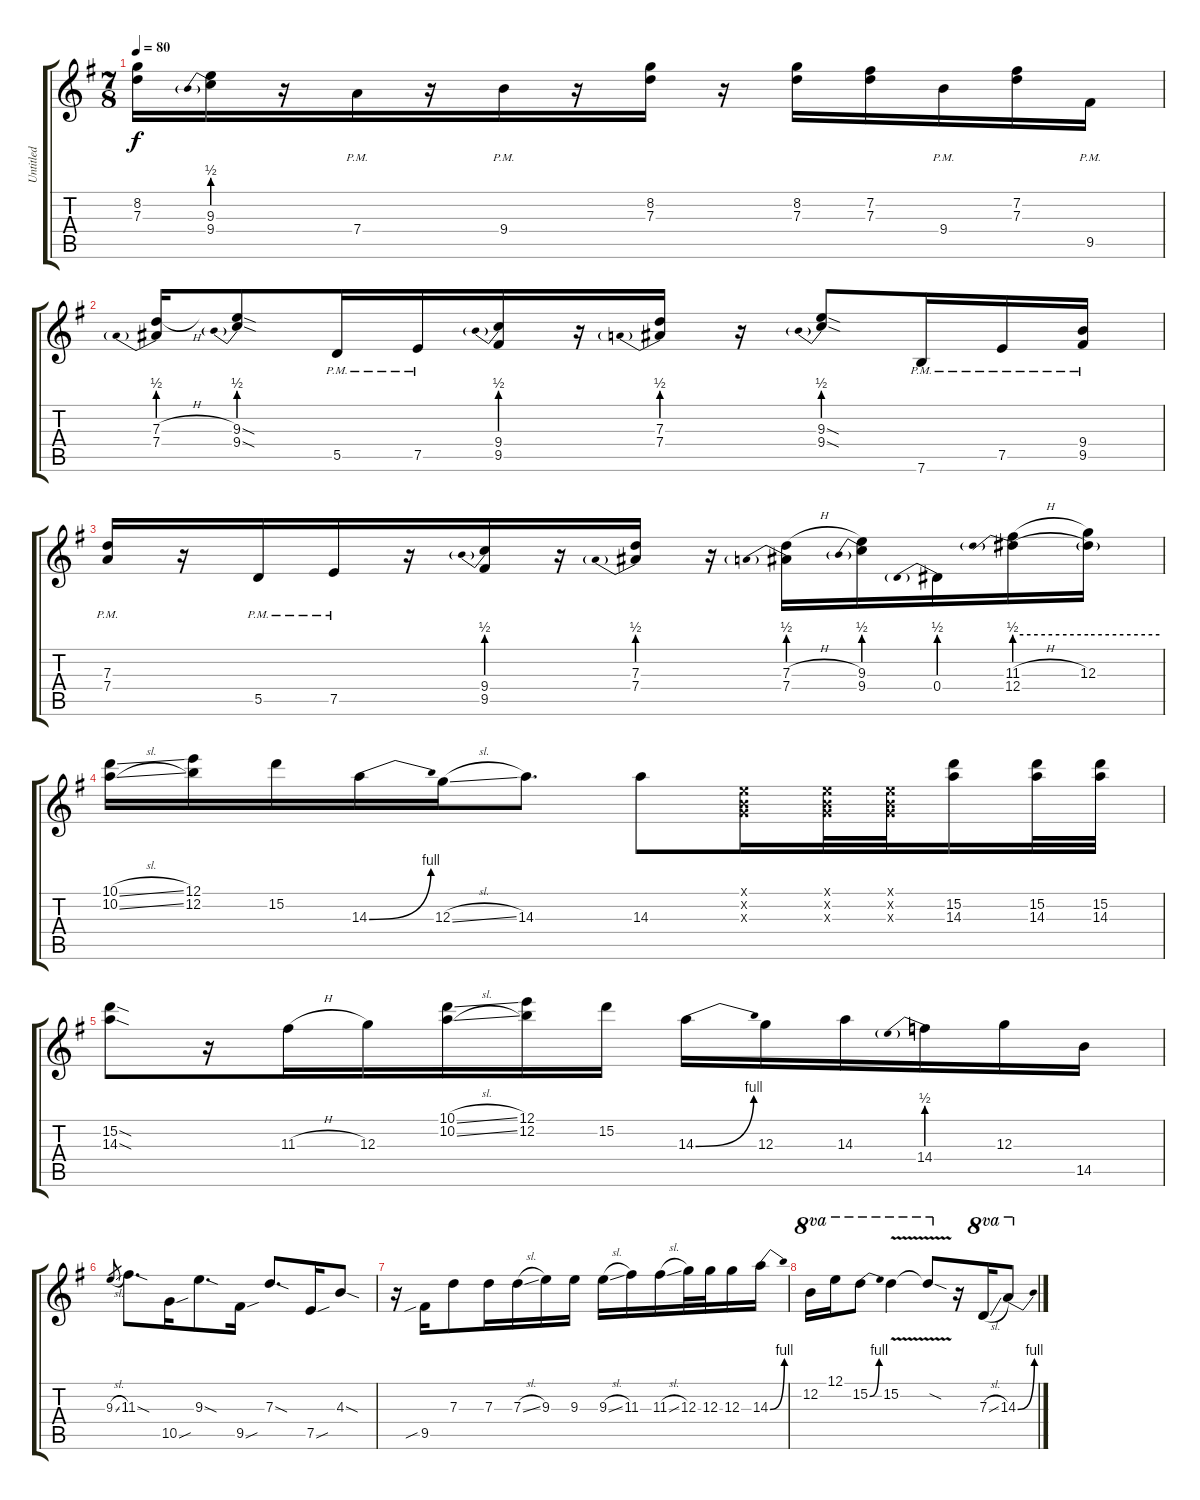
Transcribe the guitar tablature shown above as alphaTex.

\track ("Untitled" "Untitled") {instrument distortionguitar}
\staff {score tabs}
\tuning (E4 B3 G3 D3 A2 E2) {hide}
\ts (7 8)
\tempo 80
\clef g2
\ks g
(8.2 7.3).16{dy f} (9.3 9.4{be (prebend 0 2 60 2)}).16 r.16 7.4{pm}.16 r.16 9.4{pm}.16 r.16 (8.2 7.3).16 r.16 (8.2 7.3).16 (7.2 7.3).16 9.4{pm}.16 (7.2 7.3).16 9.5{pm}.16 |
(7.3{h} 7.4{be (prebend 0 2 60 2)}).16 (9.3{sod} 9.4{be (prebend 0 2 60 2) sod}).8 5.5{pm}.16 7.5{pm}.16 (9.4{be (prebend 0 2 60 2)} 9.5).16 r.16 (7.3 7.4{be (prebend 0 2 60 2)}).16 r.16 (9.3{sod} 9.4{be (prebend 0 2 60 2) sod}).8 7.6{pm}.16 7.5{pm}.16 (9.4{pm} 9.5{pm}).16 |
(7.3{pm} 7.4{pm}).16 r.16 5.5{pm}.16 7.5{pm}.16 r.16 (9.4{be (prebend 0 2 60 2)} 9.5).16 r.16 (7.3 7.4{be (prebend 0 2 60 2)}).16 r.16 (7.3{h} 7.4{be (prebend 0 2 60 2)}).16 (9.3 9.4{be (prebend 0 2 60 2)}).16 0.4{be (prebend 0 2 60 2)}.16 (11.3{h} 12.4{be (prebend 0 2 60 2)}).16 (12.3 12.4{be (hold 0 2 60 2) t}).16 |
(10.1{sl} 10.2{sl}).16 (12.1 12.2).16 15.2.16 14.3{be (bend 0 0 60 4)}.16 12.3{sl}.16 14.3.8{d} 14.3.8 (0.1{x} 0.2{x} 0.3{x}).16 (0.1{x} 0.2{x} 0.3{x}).32 (0.1{x} 0.2{x} 0.3{x}).32 (15.2 14.3).16 (15.2 14.3).32 (15.2 14.3).32 |
(15.2{sod} 14.3{sod}).8 r.16 11.3{h}.16 12.3.16 (10.1{sl} 10.2{sl}).16 (12.1 12.2).16 15.2.16 14.3{be (bend 0 0 60 4)}.16 12.3.16 14.3.16 14.4{be (prebend 0 2 60 2)}.16 12.3.16 14.5.16 |
9.3{sl}.8{gr} 11.3{sod}.8{d} 10.5{sou}.16 9.3{sod}.8{d} 9.5{sou}.16 7.3{sod}.8{d} 7.5{sou}.16 4.3{sod}.8 |
r.16 9.5{sib}.16 7.3.8 7.3.16 7.3{sl}.16 9.3.16 9.3.16 9.3{sl}.16 11.3.16 11.3{sl}.16 12.3.32 12.3.32 12.3.16 14.3{be (bend 0 0 60 4)}.16 |
12.2.16{ot 8va} 12.1.16{ot 8va} 15.2{be (bend 0 0 60 4)}.8{ot 8va} 15.2{v}.4{ot 8va} 15.2{sod t}.8{ot 8va} r.16 7.3{sl}.16{ot 8va} 14.3{be (bend 0 0 60 4)}.8{ot 8va}
